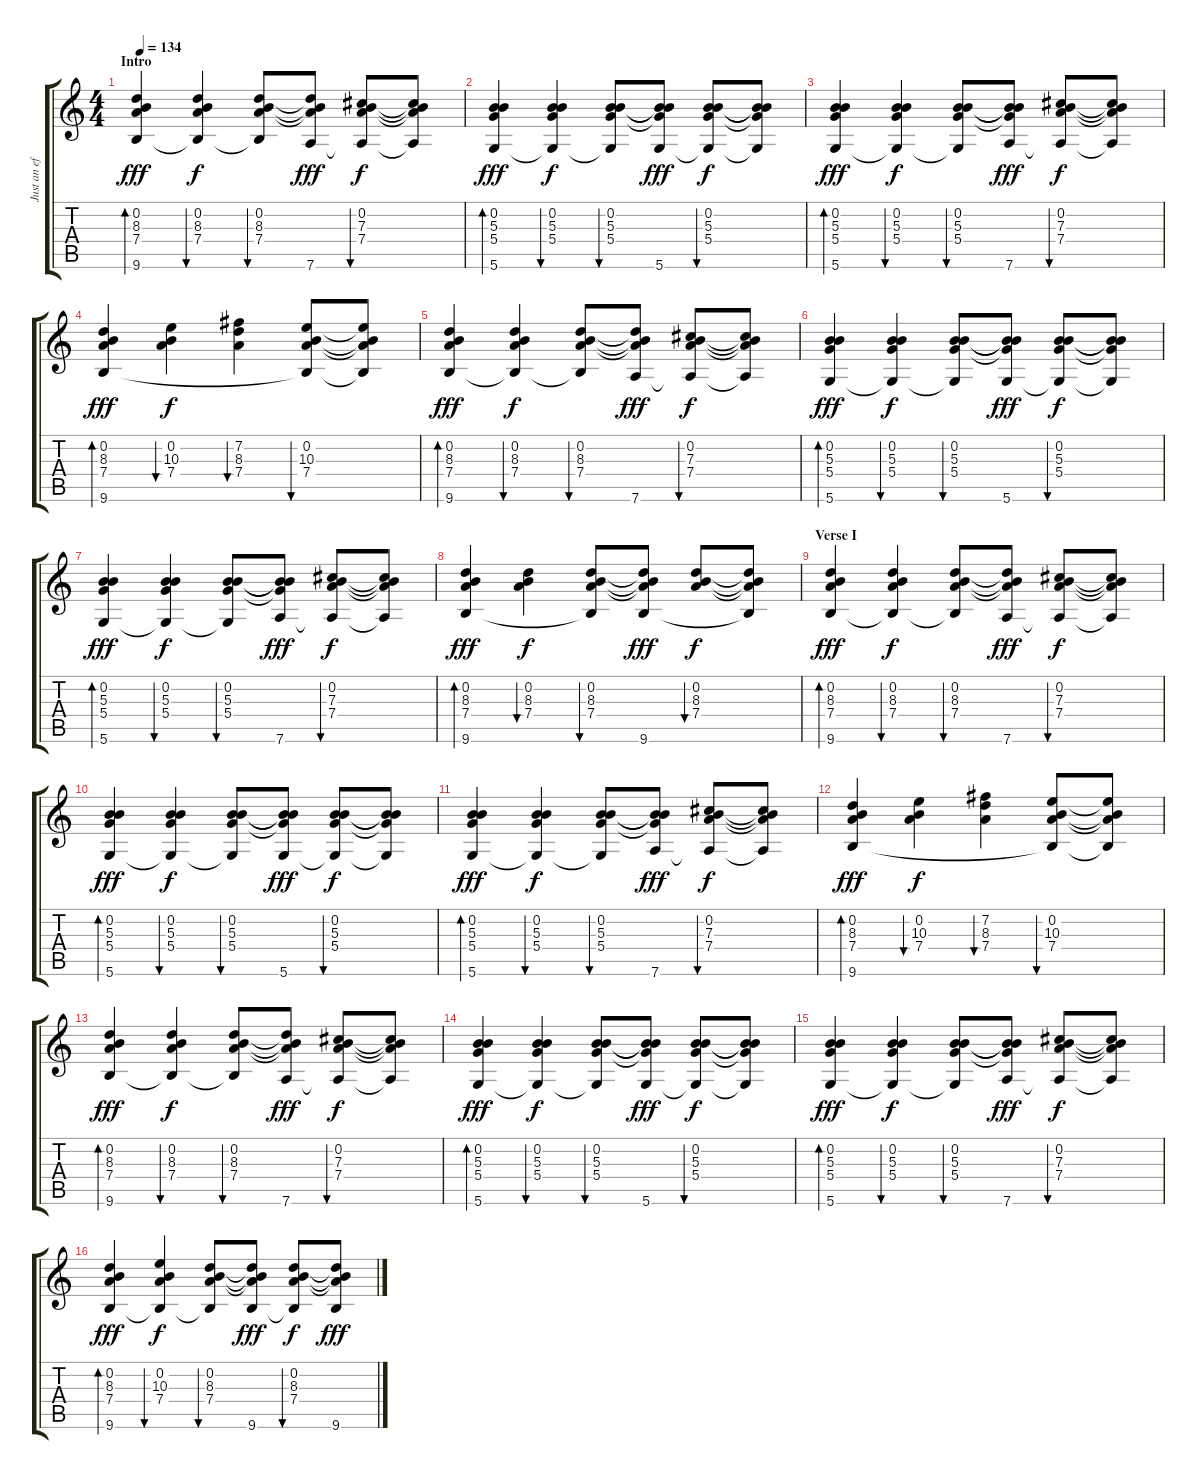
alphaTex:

\track ("Just an effect" "Just an ef") {instrument acousticguitarnylon}
\staff {score tabs}
\tuning (E4 B3 Gb3 D3 A2 D2) {hide}
\ts (4 4)
\section ("" "Intro")
\tempo 134
\clef g2
\ks c
(0.2 8.3 7.4 9.6).4{bd 60 dy fff instrument acousticguitarnylon} (0.2 8.3 7.4 9.6{t}).4{bu 30 dy f} (0.2 8.3 7.4 9.6{t}).8{bu 30} (0.2{t} 8.3{t} 7.4{t} 7.6).8{dy fff} (0.2 7.3 7.4 7.6{t}).8{bu 30 dy f} (0.2{t} 7.3{t} 7.4{t} 7.6{t}).8 |
(0.2 5.3 5.4 5.6).4{bd 30 dy fff} (0.2 5.3 5.4 5.6{t}).4{bu 30 dy f} (0.2 5.3 5.4 5.6{t}).8{bu 30} (0.2{t} 5.3{t} 5.4{t} 5.6).8{dy fff} (0.2 5.3 5.4 5.6{t}).8{bu 30 dy f} (0.2{t} 5.3{t} 5.4{t} 5.6{t}).8 |
(0.2 5.3 5.4 5.6).4{bd 30 dy fff} (0.2 5.3 5.4 5.6{t}).4{bu 30 dy f} (0.2 5.3 5.4 5.6{t}).8{bu 30} (0.2{t} 5.3{t} 5.4{t} 7.6).8{dy fff} (0.2 7.3 7.4 7.6{t}).8{bu 30 dy f} (0.2{t} 7.3{t} 7.4{t} 7.6{t}).8 |
(0.2 8.3 7.4 9.6).4{bd 30 dy fff} (0.2 10.3 7.4).4{bu 30 dy f} (7.2 8.3 7.4).4{bu 30} (0.2 10.3 7.4 9.6{t}).8{bu 30} (0.2{t} 10.3{t} 7.4{t} 9.6{t}).8 |
(0.2 8.3 7.4 9.6).4{bd 60 dy fff} (0.2 8.3 7.4 9.6{t}).4{bu 30 dy f} (0.2 8.3 7.4 9.6{t}).8{bu 30} (0.2{t} 8.3{t} 7.4{t} 7.6).8{dy fff} (0.2 7.3 7.4 7.6{t}).8{bu 30 dy f} (0.2{t} 7.3{t} 7.4{t} 7.6{t}).8 |
(0.2 5.3 5.4 5.6).4{bd 30 dy fff} (0.2 5.3 5.4 5.6{t}).4{bu 30 dy f} (0.2 5.3 5.4 5.6{t}).8{bu 30} (0.2{t} 5.3{t} 5.4{t} 5.6).8{dy fff} (0.2 5.3 5.4 5.6{t}).8{bu 30 dy f} (0.2{t} 5.3{t} 5.4{t} 5.6{t}).8 |
(0.2 5.3 5.4 5.6).4{bd 30 dy fff} (0.2 5.3 5.4 5.6{t}).4{bu 30 dy f} (0.2 5.3 5.4 5.6{t}).8{bu 30} (0.2{t} 5.3{t} 5.4{t} 7.6).8{dy fff} (0.2 7.3 7.4 7.6{t}).8{bu 30 dy f} (0.2{t} 7.3{t} 7.4{t} 7.6{t}).8 |
(0.2 8.3 7.4 9.6).4{bd 30 dy fff} (0.2 8.3 7.4).4{bu 30 dy f} (0.2 8.3 7.4 9.6{t}).8{bu 30} (0.2{t} 8.3{t} 7.4{t} 9.6).8{dy fff} (0.2 8.3 7.4).8{bu 30 dy f} (0.2{t} 8.3{t} 7.4{t} 9.6{t}).8 |
\section ("" "Verse I")
(0.2 8.3 7.4 9.6).4{bd 60 dy fff} (0.2 8.3 7.4 9.6{t}).4{bu 30 dy f} (0.2 8.3 7.4 9.6{t}).8{bu 30} (0.2{t} 8.3{t} 7.4{t} 7.6).8{dy fff} (0.2 7.3 7.4 7.6{t}).8{bu 30 dy f} (0.2{t} 7.3{t} 7.4{t} 7.6{t}).8 |
(0.2 5.3 5.4 5.6).4{bd 30 dy fff} (0.2 5.3 5.4 5.6{t}).4{bu 30 dy f} (0.2 5.3 5.4 5.6{t}).8{bu 30} (0.2{t} 5.3{t} 5.4{t} 5.6).8{dy fff} (0.2 5.3 5.4 5.6{t}).8{bu 30 dy f} (0.2{t} 5.3{t} 5.4{t} 5.6{t}).8 |
(0.2 5.3 5.4 5.6).4{bd 30 dy fff} (0.2 5.3 5.4 5.6{t}).4{bu 30 dy f} (0.2 5.3 5.4 5.6{t}).8{bu 30} (0.2{t} 5.3{t} 5.4{t} 7.6).8{dy fff} (0.2 7.3 7.4 7.6{t}).8{bu 30 dy f} (0.2{t} 7.3{t} 7.4{t} 7.6{t}).8 |
(0.2 8.3 7.4 9.6).4{bd 30 dy fff} (0.2 10.3 7.4).4{bu 30 dy f} (7.2 8.3 7.4).4{bu 30} (0.2 10.3 7.4 9.6{t}).8{bu 30} (0.2{t} 10.3{t} 7.4{t} 9.6{t}).8 |
(0.2 8.3 7.4 9.6).4{bd 60 dy fff} (0.2 8.3 7.4 9.6{t}).4{bu 30 dy f} (0.2 8.3 7.4 9.6{t}).8{bu 30} (0.2{t} 8.3{t} 7.4{t} 7.6).8{dy fff} (0.2 7.3 7.4 7.6{t}).8{bu 30 dy f} (0.2{t} 7.3{t} 7.4{t} 7.6{t}).8 |
(0.2 5.3 5.4 5.6).4{bd 30 dy fff} (0.2 5.3 5.4 5.6{t}).4{bu 30 dy f} (0.2 5.3 5.4 5.6{t}).8{bu 30} (0.2{t} 5.3{t} 5.4{t} 5.6).8{dy fff} (0.2 5.3 5.4 5.6{t}).8{bu 30 dy f} (0.2{t} 5.3{t} 5.4{t} 5.6{t}).8 |
(0.2 5.3 5.4 5.6).4{bd 30 dy fff} (0.2 5.3 5.4 5.6{t}).4{bu 30 dy f} (0.2 5.3 5.4 5.6{t}).8{bu 30} (0.2{t} 5.3{t} 5.4{t} 7.6).8{dy fff} (0.2 7.3 7.4 7.6{t}).8{bu 30 dy f} (0.2{t} 7.3{t} 7.4{t} 7.6{t}).8 |
(0.2 8.3 7.4 9.6).4{bd 30 dy fff} (0.2 10.3 7.4 9.6{t}).4{bu 30 dy f} (0.2 8.3 7.4 9.6{t}).8{bu 30} (0.2{t} 8.3{t} 7.4{t} 9.6).8{dy fff} (0.2 8.3 7.4 9.6{t}).8{bu 30 dy f} (0.2{t} 8.3{t} 7.4{t} 9.6).8{dy fff}
